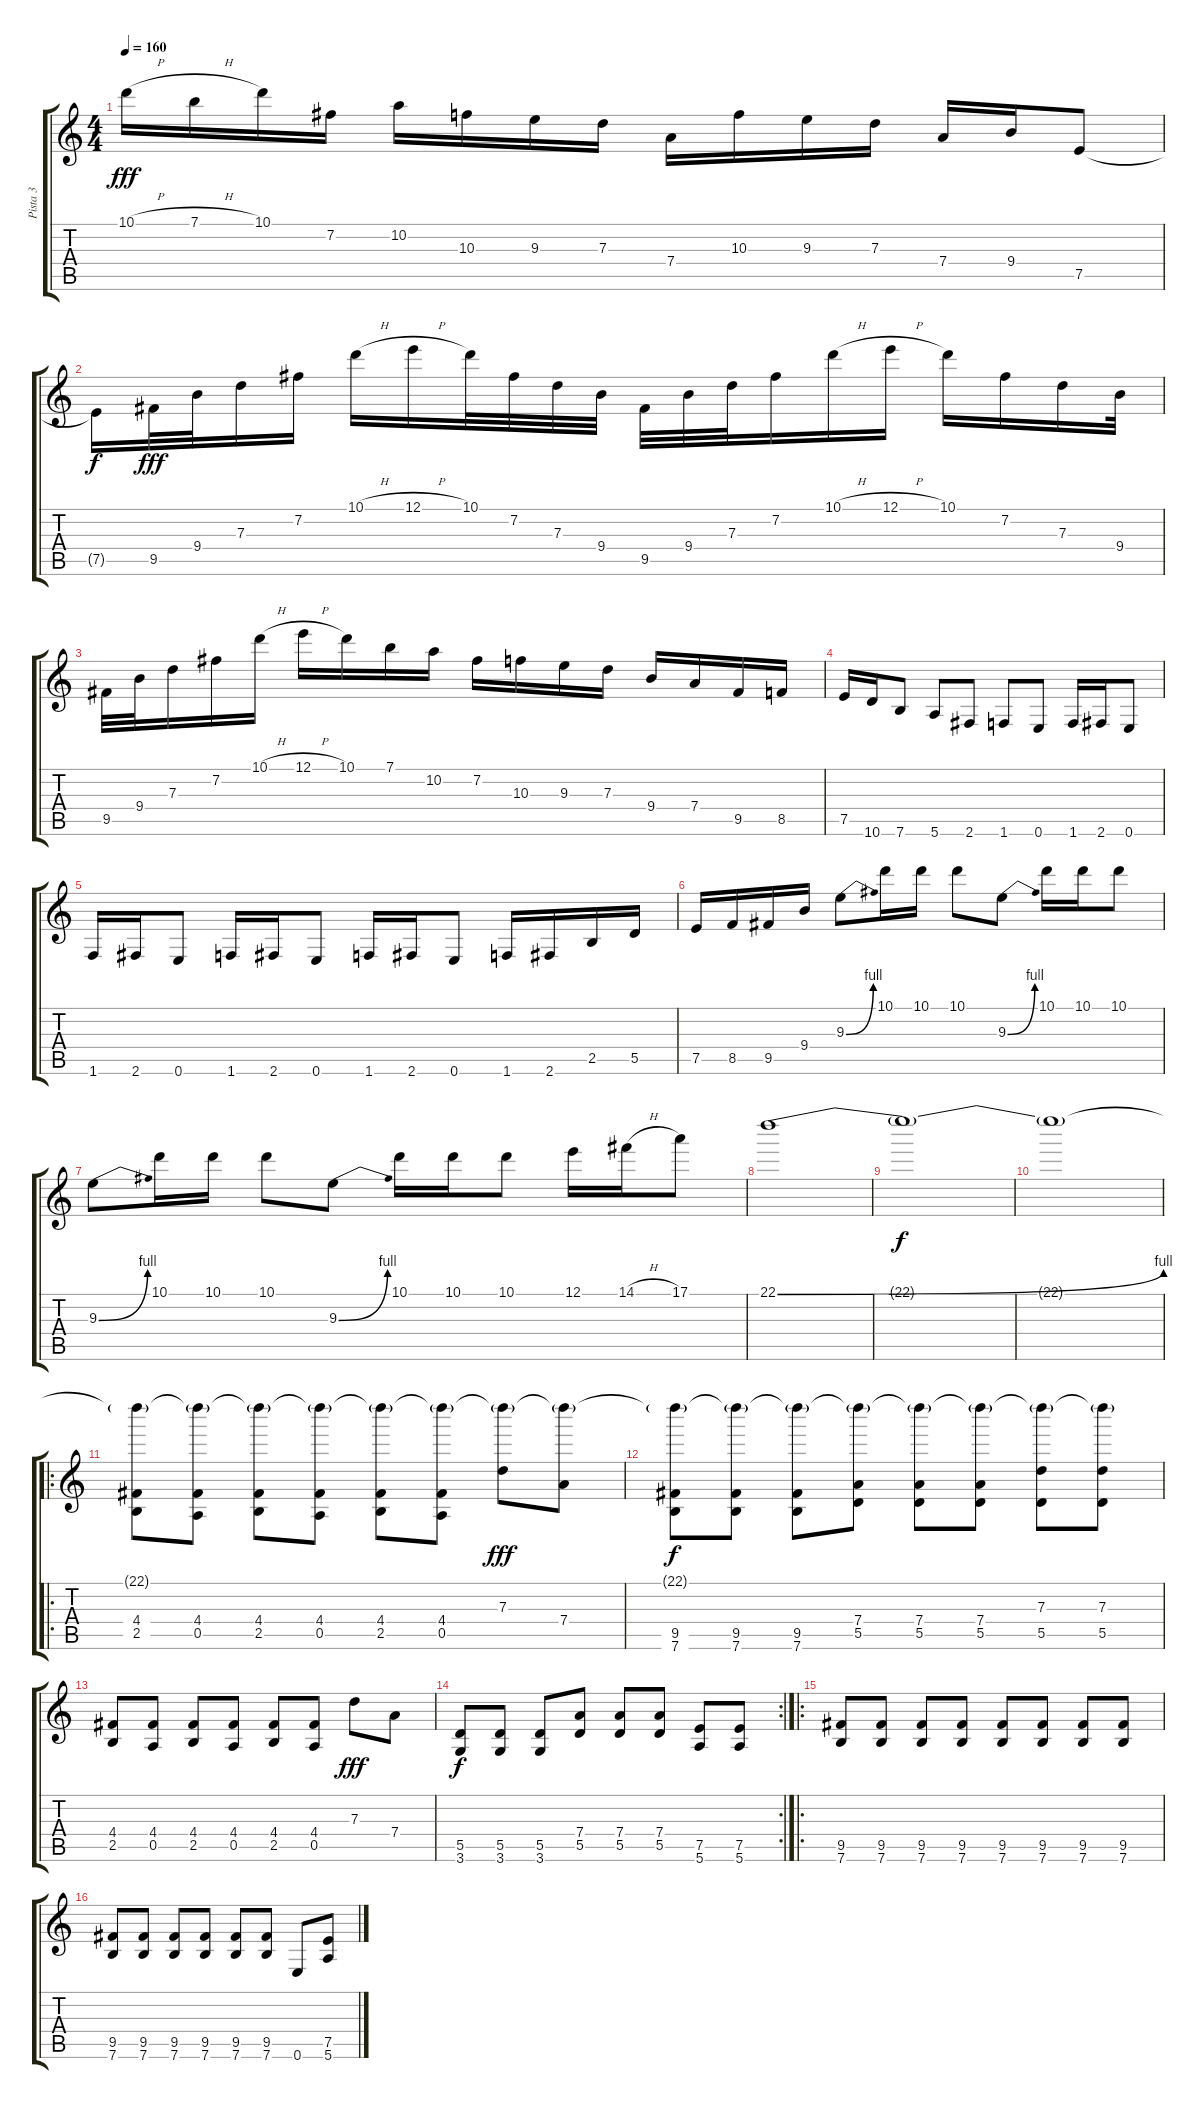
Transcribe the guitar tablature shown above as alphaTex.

\track ("Pista 3" "Pista 3") {instrument overdrivenguitar}
\staff {score tabs}
\tuning (E4 B3 G3 D3 A2 E2) {hide}
\ts (4 4)
\tempo 160
\clef g2
\ks c
10.1{h}.16{dy fff} 7.1{h}.16 10.1.16 7.2.16 10.2.16 10.3.16 9.3.16 7.3.16 7.4.16 10.3.16 9.3.16 7.3.16 7.4.16 9.4.16 7.5.8 |
7.5{t}.16{dy f} 9.5.32{dy fff} 9.4.32 7.3.16 7.2.16 10.1{h}.16 12.1{h}.16 10.1.32 7.2.32 7.3.32 9.4.32 9.5.32 9.4.32 7.3.32 7.2.16 10.1{h}.16 12.1{h}.16 10.1.16 7.2.16 7.3.16 9.4.32 |
9.5.32 9.4.32 7.3.16 7.2.16 10.1{h}.16 12.1{h}.16 10.1.16 7.1.16 10.2.16 7.2.16 10.3.16 9.3.16 7.3.16 9.4.16 7.4.16 9.5.16 8.5.16 |
7.5.16 10.6.16 7.6.8 5.6.8 2.6.8 1.6.8 0.6.8 1.6.16 2.6.16 0.6.8 |
1.6.16 2.6.16 0.6.8 1.6.16 2.6.16 0.6.8 1.6.16 2.6.16 0.6.8 1.6.16 2.6.16 2.5.16 5.5.16 |
7.5.16 8.5.16 9.5.16 9.4.16 9.3{be (bend 0 0 60 4)}.8 10.1.16 10.1.16 10.1.8 9.3{be (bend 0 0 60 4)}.8 10.1.16 10.1.16 10.1.8 |
9.3{be (bend 0 0 60 4)}.8 10.1.16 10.1.16 10.1.8 9.3{be (bend 0 0 60 4)}.8 10.1.16 10.1.16 10.1.8 12.1.16 14.1{h}.16 17.1.8 |
22.1{be (bend 0 0 60 4)}.1 |
22.1{t}.1{dy f} |
22.1{t}.1 |
\ro
(22.1{t} 4.4 2.5).8 (22.1{t} 4.4 0.5).8 (22.1{t} 4.4 2.5).8 (22.1{t} 4.4 0.5).8 (22.1{t} 4.4 2.5).8 (22.1{t} 4.4 0.5).8 (22.1{t} 7.3).8{dy fff} (22.1{t} 7.4).8 |
(22.1{t} 9.5 7.6).8{dy f} (22.1{t} 9.5 7.6).8 (22.1{t} 9.5 7.6).8 (22.1{t} 7.4 5.5).8 (22.1{t} 7.4 5.5).8 (22.1{t} 7.4 5.5).8 (22.1{t} 7.3 5.5).8 (22.1{t} 7.3 5.5).8 |
(4.4 2.5).8 (4.4 0.5).8 (4.4 2.5).8 (4.4 0.5).8 (4.4 2.5).8 (4.4 0.5).8 7.3.8{dy fff} 7.4.8 |
\rc 2
(5.5 3.6).8{dy f} (5.5 3.6).8 (5.5 3.6).8 (7.4 5.5).8 (7.4 5.5).8 (7.4 5.5).8 (7.5 5.6).8 (7.5 5.6).8 |
\ro
(9.5 7.6).8 (9.5 7.6).8 (9.5 7.6).8 (9.5 7.6).8 (9.5 7.6).8 (9.5 7.6).8 (9.5 7.6).8 (9.5 7.6).8 |
(9.5 7.6).8 (9.5 7.6).8 (9.5 7.6).8 (9.5 7.6).8 (9.5 7.6).8 (9.5 7.6).8 0.6.8 (7.5 5.6).8
